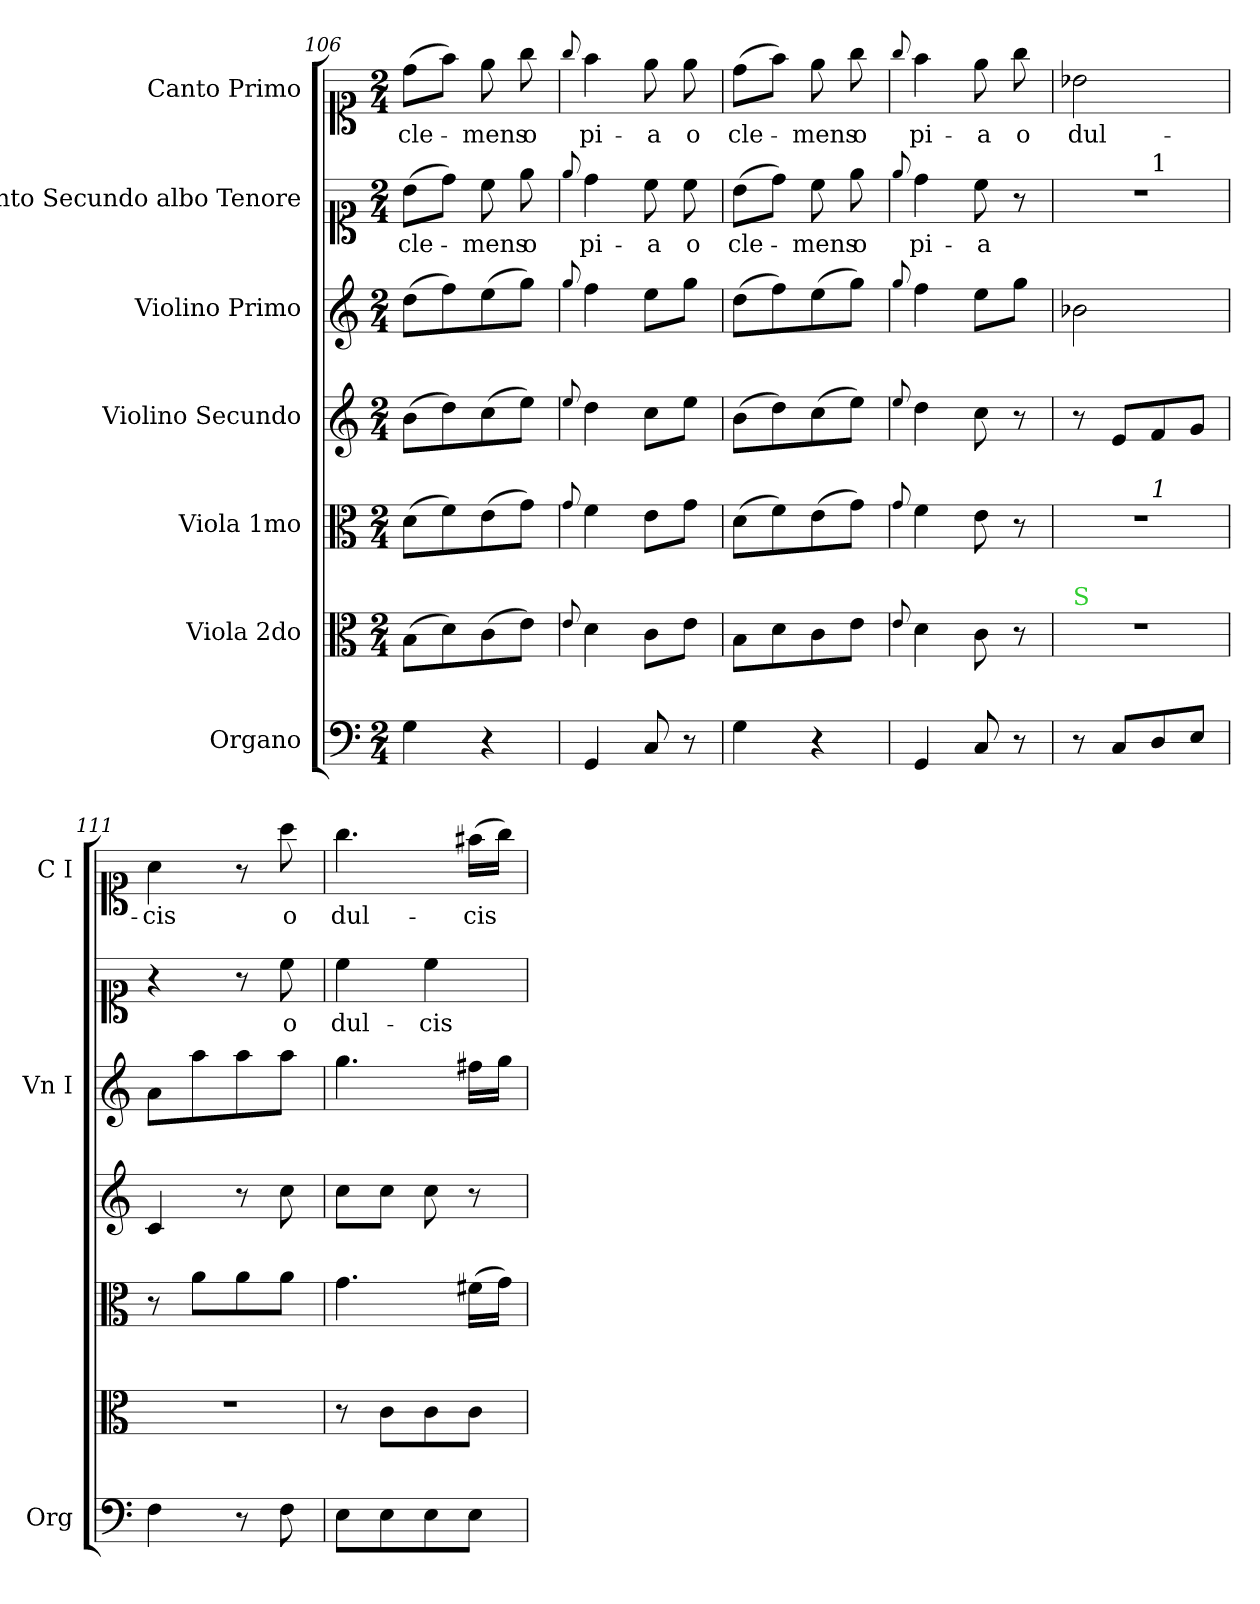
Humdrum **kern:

**kern	**kern	**kern	**kern	**kern	**kern	**text	**kern	**text
*part7	*part6	*part5	*part4	*part3	*part2	*part2	*part1	*part1
*staff7	*staff6	*staff5	*staff4	*staff3	*staff2	*staff2	*staff1	*staff1
*I"Organo	*I"Viola 2do	*I"Viola 1mo	*I"Violino Secundo	*I"Violino Primo	*I"Canto Secundo albo Tenore	*	*I"Canto Primo	*
*I'Org	*	*	*	*I'Vn I	*	*	*I'C I	*
*clefF4	*clefC3	*clefC3	*clefG2	*clefG2	*clefC1	*	*clefC1	*
*k[]	*k[]	*k[]	*k[]	*k[]	*k[]	*	*k[]	*
*C:	*C:	*C:	*C:	*C:	*C:	*	*C:	*
*M2/4	*M2/4	*M2/4	*M2/4	*M2/4	*M2/4	*	*M2/4	*
=106	=106	=106	=106	=106	=106	=106	=106	=106
4G\	(8B\L	(8d\L	(8b\L	(8dd\L	(8b\L	cle-	(8dd\L	cle-
.	8d\)	8f\)	8dd\)	8ff\)	8dd\J)	.	8ff\J)	.
4r	(8c\	(8e\	(8cc\	(8ee\	8cc\	-mens	8ee\	-mens
.	8e\J)	8g\J)	8ee\J)	8gg\J)	8ee\	o	8gg\	o
=107	=107	=107	=107	=107	=107	=107	=107	=107
.	8qqe/	8qqg/	8qqee/	8qqgg/	8qqee/	.	8qqgg/	.
4GG/	4d\	4f\	4dd\	4ff\	4dd\	pi-	4ff\	pi-
8C/	8c\L	8e\L	8cc\L	8ee\L	8cc\	-a	8ee\	-a
8r	8e\J	8g\J	8ee\J	8gg\J	8cc\	o	8ee\	o
=108	=108	=108	=108	=108	=108	=108	=108	=108
4G\	8B\L	(8d\L	(8b\L	(8dd\L	(8b\L	cle-	(8dd\L	cle-
.	8d\	8f\)	8dd\)	8ff\)	8dd\J)	.	8ff\J)	.
4r	8c\	(8e\	(8cc\	(8ee\	8cc\	-mens	8ee\	-mens
.	8e\J	8g\J)	8ee\J)	8gg\J)	8ee\	o	8gg\	o
=109	=109	=109	=109	=109	=109	=109	=109	=109
.	8qqe/	8qqg/	8qqee/	8qqgg/	8qqee/	.	8qqgg/	.
4GG/	4d\	4f\	4dd\	4ff\	4dd\	pi-	4ff\	pi-
8C/	8c\	8e\	8cc\	8ee\L	8cc\	-a	8ee\	-a
8r	8r	8r	8r	8gg\J	8r	.	8gg\	o
=110	=110	=110	=110	=110	=110	=110	=110	=110
!	!	!	!	!	!LO:TX:a:color=limegreen:t=S	!	!	!
!	!	!LO:TX:a:color=limegreen:t=S	!	!	!	!	!	!
!	!LO:TX:a:color=limegreen:t=S	!	!	!	!	!	!	!
*	*	*^	*	*	*^	*	*	*
8r	2r	2r	4ryy	8r	2b-X\	2r	4ryy	.	2b-X\	dul-
8C/L	.	.	.	8e/L	.	.	.	.	.	.
!	!	!	!	!	!	!	!LO:TX:a:t=1	!	!	!
!	!	!	!LO:TX:a:i:t=1	!	!	!	!	!	!	!
8D/	.	.	4ryy	8f/	.	.	4ryy	.	.	.
8E/J	.	.	.	8g/J	.	.	.	.	.	.
*	*	*v	*v	*	*	*v	*v	*	*	*
=111	=111	=111	=111	=111	=111	=111	=111	=111
4F\	2r	8r	4c/	8a\L	4r	.	4a\	-cis
.	.	8a\L	.	8aa\	.	.	.	.
8r	.	8a\	8r	8aa\	8r	.	8r	.
8F\	.	8a\J	8cc\	8aa\J	8cc\	o	8aa\	o
=112	=112	=112	=112	=112	=112	=112	=112	=112
8E\L	8r	4.g\	8cc\L	4.gg\	4cc\	dul-	4.gg\	dul-
8E\	8c\L	.	8cc\J	.	.	.	.	.
8E\	8c\	.	8cc\	.	4cc\	-cis	.	.
8E\J	8c\J	(16f#X\LL	8r	16ff#X\LL	.	.	(16ff#X\LL	-cis
.	.	16g\JJ)	.	16gg\JJ	.	.	16gg\JJ)	.
=	=	=	=	=	=	=	=	=
*-	*-	*-	*-	*-	*-	*-	*-	*-
